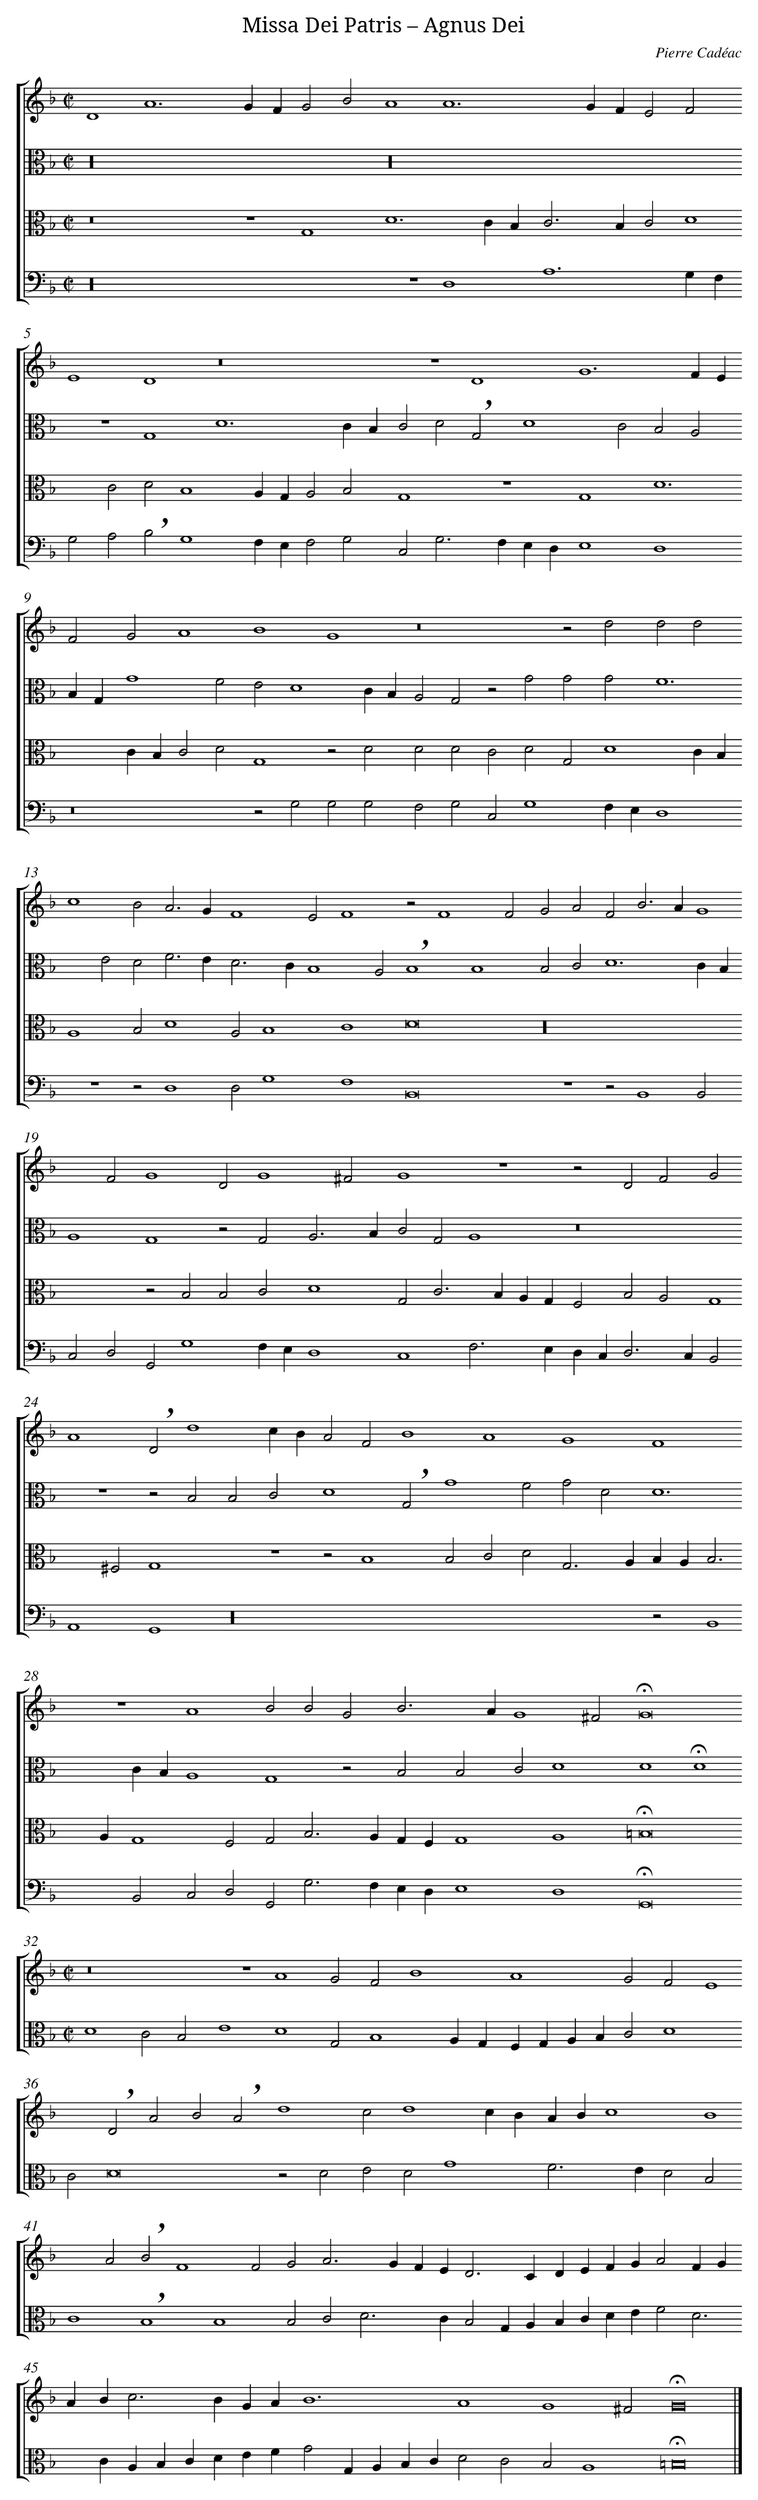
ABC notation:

X:1
T: Missa Dei Patris – Agnus Dei
C: Pierre Cadéac
L: 1/4
M: C|
%%staves [1 2 3 4]
V: 1
V: 2 clef=alto
V: 3 clef=alto
V: 4 clef=bass
K: F
[V:1] D4A6 [|]
[V:2] z16 [|]
[V:3] z8 [|]
[V:4] z16 [|]
[V:1] GFG2B2 [|]
[V:2]  [|]
[V:3] z4G,4 [|]
[V:4]  [|]
[V:1] A4A6 [|]
[V:2] z16 [|]
[V:3] D6CB, [|]
[V:4] z4D,4 [|]
[V:1] GFE2F2 [|]
[V:2]  [|]
[V:3] C2>B,2C2D4 [|]
[V:4] A,6G,F, [|]
[V:1] E4D4 [|]
[V:2] z4G,4 [|]
[V:3] C2D2B,4 [|]
[V:4] G,2A,2!breath!B,2G,4 [|]
[V:1] z8 [|]
[V:2] D6CB, [|]
[V:3] A,G,A,2B,2 [|]
[V:4] F,E,F,2G,2 [|]
[V:1] z4D4 [|]
[V:2] C2D2!breath!G,2D4 [|]
[V:3] G,4z4 [|]
[V:4] C,2G,2>F,2E,D, [|]
[V:1] G6FE [|]
[V:2] C2B,2A,2 [|]
[V:3] G,4D6 [|]
[V:4] E,4D,4 [|]
[V:1] F2G2A4 [|]
[V:2] B,G,G4F2 [|]
[V:3] CB,C2D2 [|]
[V:4] z8 [|]
[V:1] B4G4 [|]
[V:2] E2D4CB, [|]
[V:3] G,4z2D2 [|]
[V:4] z2G,2G,2G,2 [|]
[V:1] z8 [|]
[V:2] A,2G,2z2G2 [|]
[V:3] D2D2C2D2 [|]
[V:4] F,2G,2C,2G,4 [|]
[V:1] z2d2d2d2 [|]
[V:2] G2G2F6 [|]
[V:3] G,2D4CB, [|]
[V:4] F,E,D,4 [|]
[V:1] c4B2A3 [|]
[V:2] E2D2F3 [|]
[V:3] A,4B,2D4 [|]
[V:4] z4z2D,4 [|]
[V:1] GF4E2 [|]
[V:2] E2<D2CB,4 [|]
[V:3] A,2B,4 [|]
[V:4] D,2G,4 [|]
[V:1] F4z2F4 [|]
[V:2] A,2!breath!B,4 [|]
[V:3] C4D8 [|]
[V:4] F,4B,,8 [|]
[V:1] F2G2A2 [|]
[V:2] B,4B,2C2 [|]
[V:3] z16 [|]
[V:4] z4 [|]
[V:1] F2B2>A2G4 [|]
[V:2] D6CB, [|]
[V:3]  [|]
[V:4] z2B,,4B,,2 [|]
[V:1] F2G4 [|]
[V:2] A,4G,4 [|]
[V:3] z2B,2 [|]
[V:4] C,2D,2G,,2G,4 [|]
[V:1] D2G4^F2 [|]
[V:2] z2G,2A,3B, [|]
[V:3] B,2C2D4 [|]
[V:4] F,E,D,4 [|]
[V:1] G4z4 [|]
[V:2] C2G,2A,4 [|]
[V:3] G,2C2>B,2A,G, [|]
[V:4] C,4F,3E, [|]
[V:1] z2D2F2G2 [|]
[V:2] z8 [|]
[V:3] F,2B,2A,2G,4 [|]
[V:4] D,C,2<D,2C,B,,2 [|]
[V:1] A4!breath!D2d4 [|]
[V:2] z4z2B,2 [|]
[V:3] ^F,2G,4 [|]
[V:4] A,,4G,,4 [|]
[V:1] cBA2F2 [|]
[V:2] B,2C2D4 [|]
[V:3] z4z2B,4 [|]
[V:4] z16 [|]
[V:1] B4A4 [|]
[V:2] !breath!G,2G4F2 [|]
[V:3] B,2C2D2 [|]
[V:4]  [|]
[V:1] G4F4 [|]
[V:2] G2D2D6 [|]
[V:3] G,2>A,2B,A,B,3 [|]
[V:4] x4z2B,,4 [|]
[V:1] z4A4 [|]
[V:2] CB,A,4 [|]
[V:3] A,G,4F,2 [|]
[V:4] B,,2C,2D,2 [|]
[V:1] B2B2G2B3 [|]
[V:2] G,4z2B,2 [|]
[V:3] G,2B,2>A,2G,F, [|]
[V:4] G,,2G,2>F,2E,D, [|]
[V:1] AG4^F2 [|]
[V:2] B,2C2D4 [|]
[V:3] G,4A,4 [|]
[V:4] E,4D,4 [|]
[V:1] !fermata!G8 [|]
[V:2] D4!fermata!D4 [|]
[V:3] !fermata!=B,8 [|]
[V:4] !fermata!G,,8 [|]
[V:1] [M:C|]z8 [|]
[V:2] [M:C|]D4C2B,2 [|]
[V:3] [M:C|]x8 [|]
[V:4] [M:C|]x8 [|]
[V:1] z4A4 [|]
[V:2] E4D4 [|]
[V:3] x8 [|]
[V:4] x8 [|]
[V:1] G2F2B4 [|]
[V:2] G,2B,4A,G, [|]
[V:3] x8 [|]
[V:4] x8 [|]
[V:1] A4G2F2 [|]
[V:2] F,G,A,B,C2D4 [|]
[V:3] x8 [|]
[V:4] x8 [|]
[V:1] E4!breath!D2A2 [|]
[V:2] C2D8 [|]
[V:3] x8 [|]
[V:4] x8 [|]
[V:1] B2!breath!A2d4 [|]
[V:2] z2D2 [|]
[V:3] x8 [|]
[V:4] x8 [|]
[V:1] c2d4cB [|]
[V:2] E2D2G4 [|]
[V:3] x8 [|]
[V:4] x8 [|]
[V:1] ABc4B4 [|]
[V:2] F2>E2D2B,2 [|]
[V:3] x8 [|]
[V:4] x8 [|]
[V:1] A2!breath!B2F4 [|]
[V:2] C4!breath!B,4 [|]
[V:3] x8 [|]
[V:4] x8 [|]
[V:1] F2G2A3 [|]
[V:2] B,4B,2C2 [|]
[V:3] x8 [|]
[V:4] x8 [|]
[V:1] GFE2<D2C [|]
[V:2] D2>C2B,2G,A, [|]
[V:3] x8 [|]
[V:4] x8 [|]
[V:1] DEFGA2FG [|]
[V:2] B,CDEF2D3 [|]
[V:3] x8 [|]
[V:4] x8 [|]
[V:1] AB2<c2BGA [|]
[V:2] CA,B,CDEF [|]
[V:3] x8 [|]
[V:4] x8 [|]
[V:1] B6A4 [|]
[V:2] G2G,A,B,CD2 [|]
[V:3] x8 [|]
[V:4] x8 [|]
[V:1] G4^F2 [|]
[V:2] C2B,2A,4 [|]
[V:3] x8 [|]
[V:4] x8 [|]
[V:1] !fermata!G8 |]
[V:2] !fermata!=B,8 |]
[V:3] x8 |]
[V:4] x8 |]
